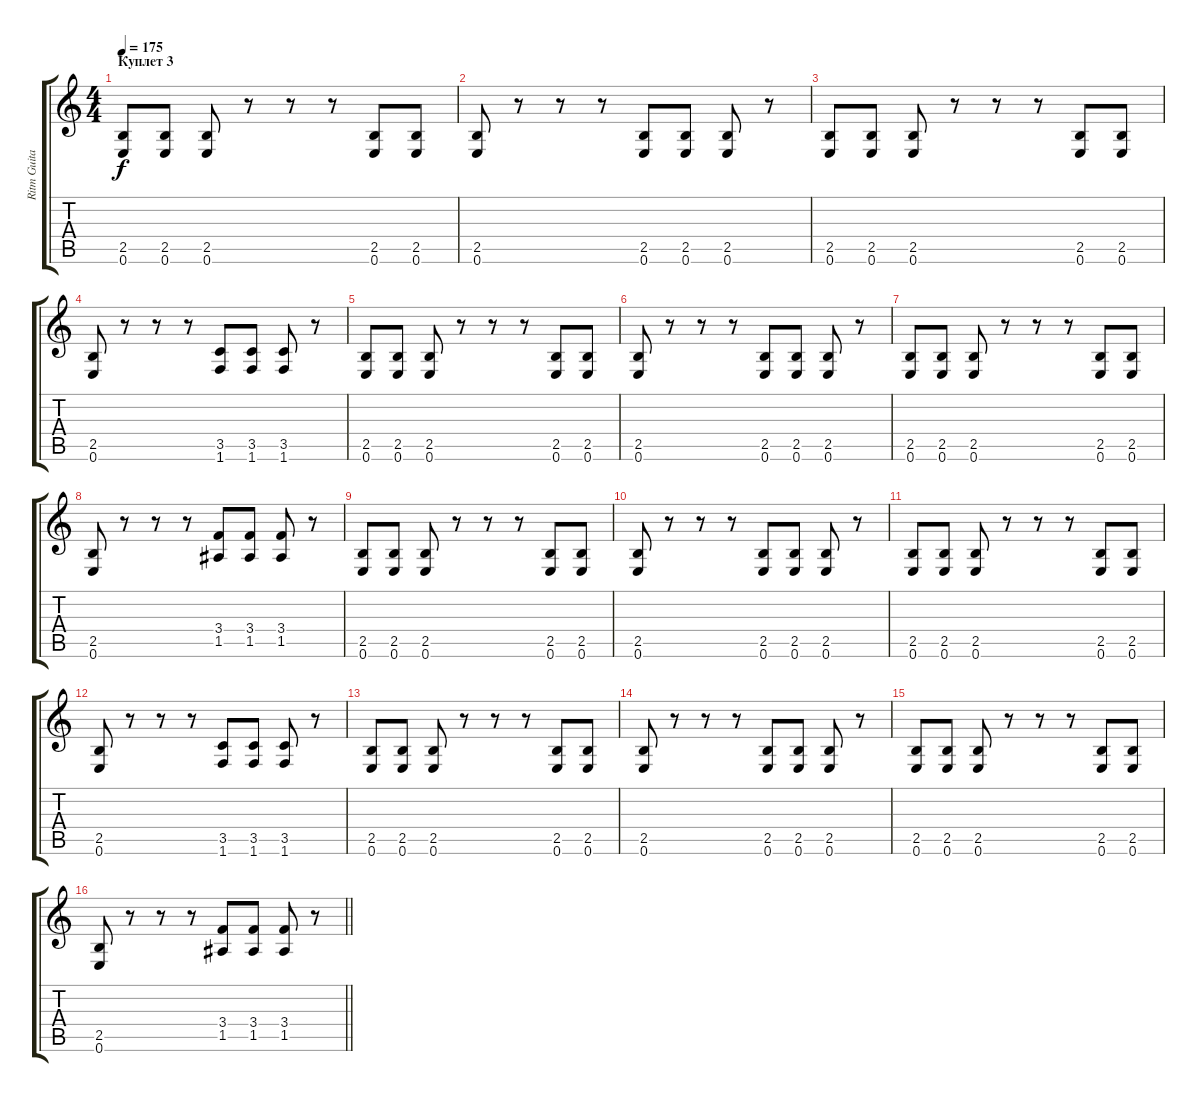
\track ("Ritm Guitar (Serg)" "Ritm Guita") {instrument distortionguitar}
\staff {score tabs}
\tuning (E4 B3 G3 D3 A2 E2) {hide}
\ts (4 4)
\section ("" "Куплет 3")
\tempo 175
\clef g2
\ks c
(2.5 0.6).8{dy f} (2.5 0.6).8 (2.5 0.6).8 r.8 r.8 r.8 (2.5 0.6).8 (2.5 0.6).8 |
(2.5 0.6).8 r.8 r.8 r.8 (2.5 0.6).8 (2.5 0.6).8 (2.5 0.6).8 r.8 |
(2.5 0.6).8 (2.5 0.6).8 (2.5 0.6).8 r.8 r.8 r.8 (2.5 0.6).8 (2.5 0.6).8 |
(2.5 0.6).8 r.8 r.8 r.8 (3.5 1.6).8 (3.5 1.6).8 (3.5 1.6).8 r.8 |
(2.5 0.6).8 (2.5 0.6).8 (2.5 0.6).8 r.8 r.8 r.8 (2.5 0.6).8 (2.5 0.6).8 |
(2.5 0.6).8 r.8 r.8 r.8 (2.5 0.6).8 (2.5 0.6).8 (2.5 0.6).8 r.8 |
(2.5 0.6).8 (2.5 0.6).8 (2.5 0.6).8 r.8 r.8 r.8 (2.5 0.6).8 (2.5 0.6).8 |
(2.5 0.6).8 r.8 r.8 r.8 (3.4 1.5).8 (3.4 1.5).8 (3.4 1.5).8 r.8 |
(2.5 0.6).8 (2.5 0.6).8 (2.5 0.6).8 r.8 r.8 r.8 (2.5 0.6).8 (2.5 0.6).8 |
(2.5 0.6).8 r.8 r.8 r.8 (2.5 0.6).8 (2.5 0.6).8 (2.5 0.6).8 r.8 |
(2.5 0.6).8 (2.5 0.6).8 (2.5 0.6).8 r.8 r.8 r.8 (2.5 0.6).8 (2.5 0.6).8 |
(2.5 0.6).8 r.8 r.8 r.8 (3.5 1.6).8 (3.5 1.6).8 (3.5 1.6).8 r.8 |
(2.5 0.6).8 (2.5 0.6).8 (2.5 0.6).8 r.8 r.8 r.8 (2.5 0.6).8 (2.5 0.6).8 |
(2.5 0.6).8 r.8 r.8 r.8 (2.5 0.6).8 (2.5 0.6).8 (2.5 0.6).8 r.8 |
(2.5 0.6).8 (2.5 0.6).8 (2.5 0.6).8 r.8 r.8 r.8 (2.5 0.6).8 (2.5 0.6).8 |
\barLineRight lightlight
(2.5 0.6).8 r.8 r.8 r.8 (3.4 1.5).8 (3.4 1.5).8 (3.4 1.5).8 r.8
